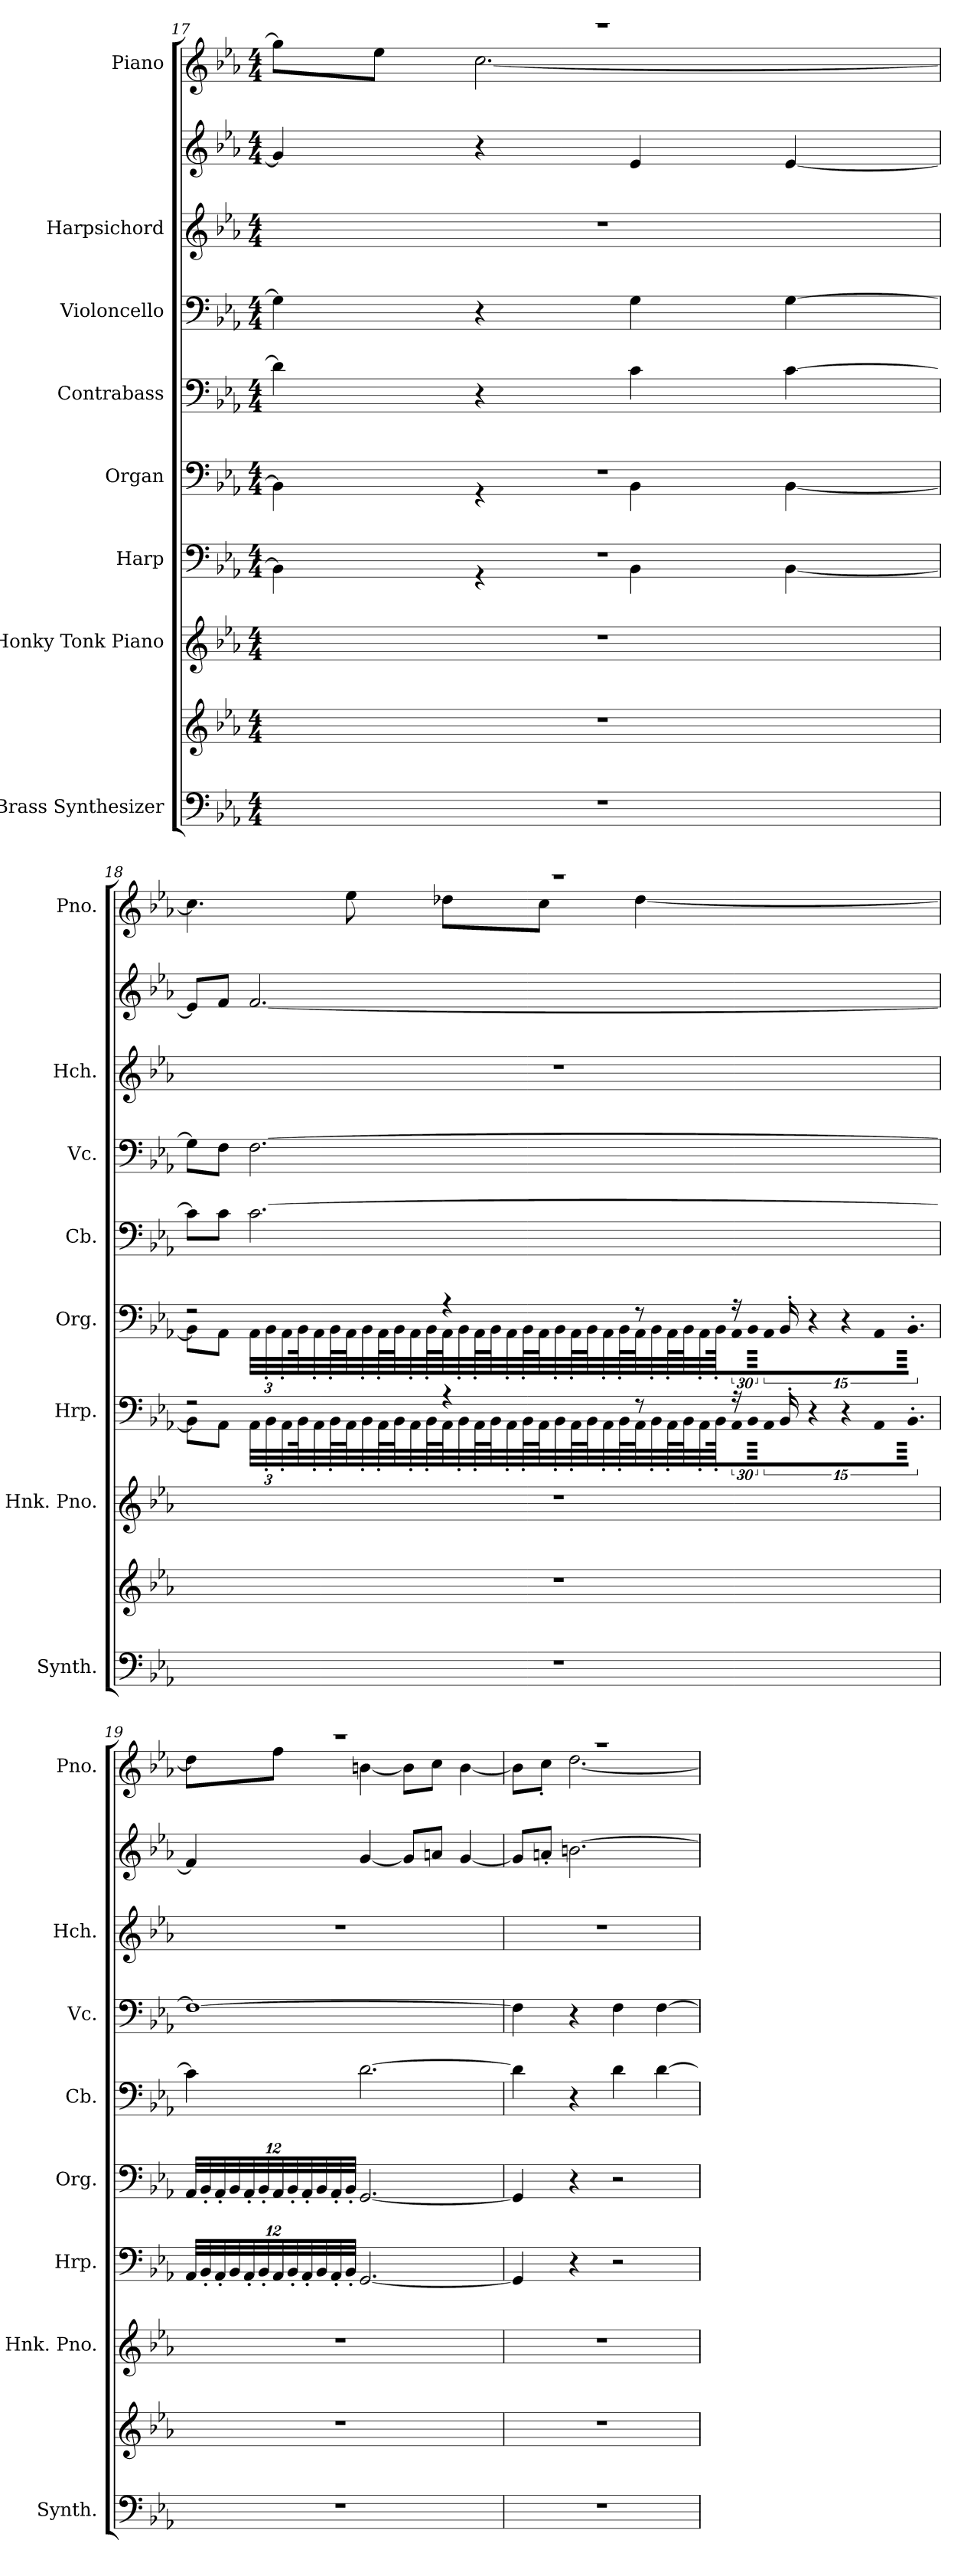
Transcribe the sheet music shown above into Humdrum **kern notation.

**kern	**kern	**kern	**kern	**kern	**kern	**kern	**kern	**kern	**kern
*part8	*part8	*part7	*part6	*part5	*part4	*part3	*part2	*part2	*part1
*staff10	*staff9	*staff8	*staff7	*staff6	*staff5	*staff4	*staff3	*staff2	*staff1
*I"Brass Synthesizer	*	*I"Honky Tonk Piano	*I"Harp	*I"Organ	*I"Contrabass	*I"Violoncello	*I"Harpsichord	*	*I"Piano
*I'Synth.	*	*I'Hnk. Pno.	*I'Hrp.	*I'Org.	*I'Cb.	*I'Vc.	*I'Hch.	*	*I'Pno.
*clefF4	*clefG2	*clefG2	*clefF4	*clefF4	*clefF4	*clefF4	*clefG2	*clefG2	*clefG2
*	*	*	*	*	*ITrd7c12	*	*	*	*
*k[b-e-a-]	*k[b-e-a-]	*k[b-e-a-]	*k[b-e-a-]	*k[b-e-a-]	*k[b-e-a-]	*k[b-e-a-]	*k[b-e-a-]	*k[b-e-a-]	*k[b-e-a-]
*M4/4	*M4/4	*M4/4	*M4/4	*M4/4	*M4/4	*M4/4	*M4/4	*M4/4	*M4/4
=17	=17	=17	=17	=17	=17	=17	=17	=17	=17
*	*	*	*^	*^	*	*	*	*	*^
1r	1r	1r	1r	4BB-\]	1r	4BB-\]	4D\]	4G\]	1r	4g/]	1r	8gg\L]
.	.	.	.	.	.	.	.	.	.	.	.	8ee-\J
.	.	.	.	4r	.	4r	4r	4r	.	4r	.	[2.cc\
.	.	.	.	4BB-\	.	4BB-\	4C\	4G\	.	4e-/	.	.
.	.	.	.	[4BB-\	.	[4BB-\	[4C\	[4G\	.	[4e-/	.	.
!!LO:PB:g=z	!!
=18	=18	=18	=18	=18	=18	=18	=18	=18	=18	=18	=18	=18
1r	1r	1r	2r	8BB-\L]	2r	8BB-\L]	8C\L]	8G\L]	1r	8e-/L]	1r	4.cc\]
.	.	.	.	8AA-\J	.	8AA-\J	8C\J	8F\J	.	8f/J	.	.
*	*	*	*	*Xbrackettup	*	*Xbrackettup	*	*	*	*	*	*
.	.	.	.	48AA-\LLL	.	48AA-\LLL	[2.C\	[2.F\	.	[2.f/	.	.
.	.	.	.	48BB-'\	.	48BB-'\	.	.	.	.	.	.
.	.	.	.	48AA-'\	.	48AA-'\	.	.	.	.	.	.
.	.	.	.	64BB-\K	.	64BB-\K	.	.	.	.	.	.
.	.	.	.	32AA-'\	.	32AA-'\	.	.	.	.	.	.
.	.	.	.	64BB-'\L	.	64BB-'\L	.	.	.	.	.	.
.	.	.	.	64AA-\J	.	64AA-\J	.	.	.	.	.	8ee-\
.	.	.	.	32BB-'\	.	32BB-'\	.	.	.	.	.	.
.	.	.	.	64AA-'\L	.	64AA-'\L	.	.	.	.	.	.
.	.	.	.	64BB-\J	.	64BB-\J	.	.	.	.	.	.
.	.	.	.	32AA-'\	.	32AA-'\	.	.	.	.	.	.
.	.	.	.	64BB-'\L	.	64BB-'\L	.	.	.	.	.	.
.	.	.	4r	64AA-\J	4r	64AA-\J	.	.	.	.	.	8dd-X\L
.	.	.	.	32BB-'\	.	32BB-'\	.	.	.	.	.	.
.	.	.	.	64AA-'\L	.	64AA-'\L	.	.	.	.	.	.
.	.	.	.	64BB-\J	.	64BB-\J	.	.	.	.	.	.
.	.	.	.	32AA-'\	.	32AA-'\	.	.	.	.	.	.
.	.	.	.	64BB-'\L	.	64BB-'\L	.	.	.	.	.	.
.	.	.	.	64AA-\J	.	64AA-\J	.	.	.	.	.	8cc\J
.	.	.	.	32BB-'\	.	32BB-'\	.	.	.	.	.	.
.	.	.	.	64AA-'\L	.	64AA-'\L	.	.	.	.	.	.
.	.	.	.	64BB-\J	.	64BB-\J	.	.	.	.	.	.
.	.	.	.	32AA-'\	.	32AA-'\	.	.	.	.	.	.
.	.	.	.	64BB-'\L	.	64BB-'\L	.	.	.	.	.	.
.	.	.	8r	64AA-\J	8r	64AA-\J	.	.	.	.	.	[4dd-\
.	.	.	.	32BB-'\	.	32BB-'\	.	.	.	.	.	.
.	.	.	.	64AA-'\L	.	64AA-'\L	.	.	.	.	.	.
.	.	.	.	64BB-\J	.	64BB-\J	.	.	.	.	.	.
.	.	.	.	32AA-'\	.	32AA-'\	.	.	.	.	.	.
.	.	.	.	64BB-'\L	.	64BB-'\L	.	.	.	.	.	.
*	*	*	*	*brackettup	*	*	*	*	*	*	*	*
!	!	!	!	!LO:N:vis=256%9	!	!	!	!	!	!	!	!
*	*	*	*	*	*	*brackettup	*	*	*	*	*	*
!	!	!	!	!	!	!LO:N:vis=256%9	!	!	!	!	!	!
.	.	.	16r	960%17AA-\	16r	960%17AA-\	.	.	.	.	.	.
!	!	!	!	!LO:N:vis=256%9	!	!LO:N:vis=256%9	!	!	!	!	!	!
.	.	.	.	960%17BB-\	.	960%17BB-\	.	.	.	.	.	.
.	.	.	.	1920ryy	.	1920ryy	.	.	.	.	.	.
!	!	!	!	!LO:N:vis=256%9	!	!LO:N:vis=256%9	!	!	!	!	!	!
.	.	.	.	960%17AA-\JJJJ	.	960%17AA-\JJJJ	.	.	.	.	.	.
!	!	!	!	!LO:N:vis=64	!	!LO:N:vis=64	!	!	!	!	!	!
.	.	.	.	960%17r	.	960%17r	.	.	.	.	.	.
.	.	.	16BB-'/	.	16BB-'/	.	.	.	.	.	.	.
!	!	!	!	!LO:N:vis=128	!	!LO:N:vis=128	!	!	!	!	!	!
.	.	.	.	1920%17r	.	1920%17r	.	.	.	.	.	.
!	!	!	!	!LO:N:vis=256%9	!	!LO:N:vis=256%9	!	!	!	!	!	!
.	.	.	.	960%17AA-\	.	960%17AA-\	.	.	.	.	.	.
.	.	.	.	1920ryy	.	1920ryy	.	.	.	.	.	.
!	!	!	!	!LO:N:vis=32.	!	!LO:N:vis=32.	!	!	!	!	!	!
.	.	.	.	640%17BB-'\	.	640%17BB-'\	.	.	.	.	.	.
*	*	*	*v	*v	*	*	*	*	*	*	*	*
*	*	*	*	*v	*v	*	*	*	*	*	*
!!LO:PB:g=z	!!
=19	=19	=19	=19	=19	=19	=19	=19	=19	=19	=19
*	*	*	*Xbrackettup	*Xbrackettup	*	*	*	*	*	*
1r	1r	1r	48AA-/LLL	48AA-/LLL	4C\]	1F_	1r	4f/]	1r	8dd-\L]
.	.	.	48BB-'/	48BB-'/	.	.	.	.	.	.
.	.	.	48AA-'/	48AA-'/	.	.	.	.	.	.
.	.	.	48BB-/	48BB-/	.	.	.	.	.	.
.	.	.	48AA-'/	48AA-'/	.	.	.	.	.	.
.	.	.	48BB-'/	48BB-'/	.	.	.	.	.	.
.	.	.	48AA-/	48AA-/	.	.	.	.	.	8ff\J
.	.	.	48BB-'/	48BB-'/	.	.	.	.	.	.
.	.	.	48AA-'/	48AA-'/	.	.	.	.	.	.
.	.	.	48BB-/	48BB-/	.	.	.	.	.	.
.	.	.	48AA-'/	48AA-'/	.	.	.	.	.	.
.	.	.	48BB-'/JJJ	48BB-'/JJJ	.	.	.	.	.	.
*	*	*	*	*	*	*	*	*	*MM92	*
.	.	.	[2.GG/	[2.GG/	[2.D\	.	.	[4g/	.	[4bn\
.	.	.	.	.	.	.	.	8g/L]	.	8b\L]
.	.	.	.	.	.	.	.	8an/J	.	8cc\J
.	.	.	.	.	.	.	.	[4g/	.	[4b\
=20	=20	=20	=20	=20	=20	=20	=20	=20	=20	=20
1r	1r	1r	4GG/]	4GG/]	4D\]	4F\]	1r	8g/L]	1r	8b\L]
.	.	.	.	.	.	.	.	8an'/J	.	8cc'\J
.	.	.	4r	4r	4r	4r	.	[2.bn\	.	[2.dd\
.	.	.	2r	2r	4D\	4F\	.	.	.	.
.	.	.	.	.	[4D\	[4F\	.	.	.	.
*	*	*	*	*	*	*	*	*	*v	*v
=	=	=	=	=	=	=	=	=	=
*-	*-	*-	*-	*-	*-	*-	*-	*-	*-
